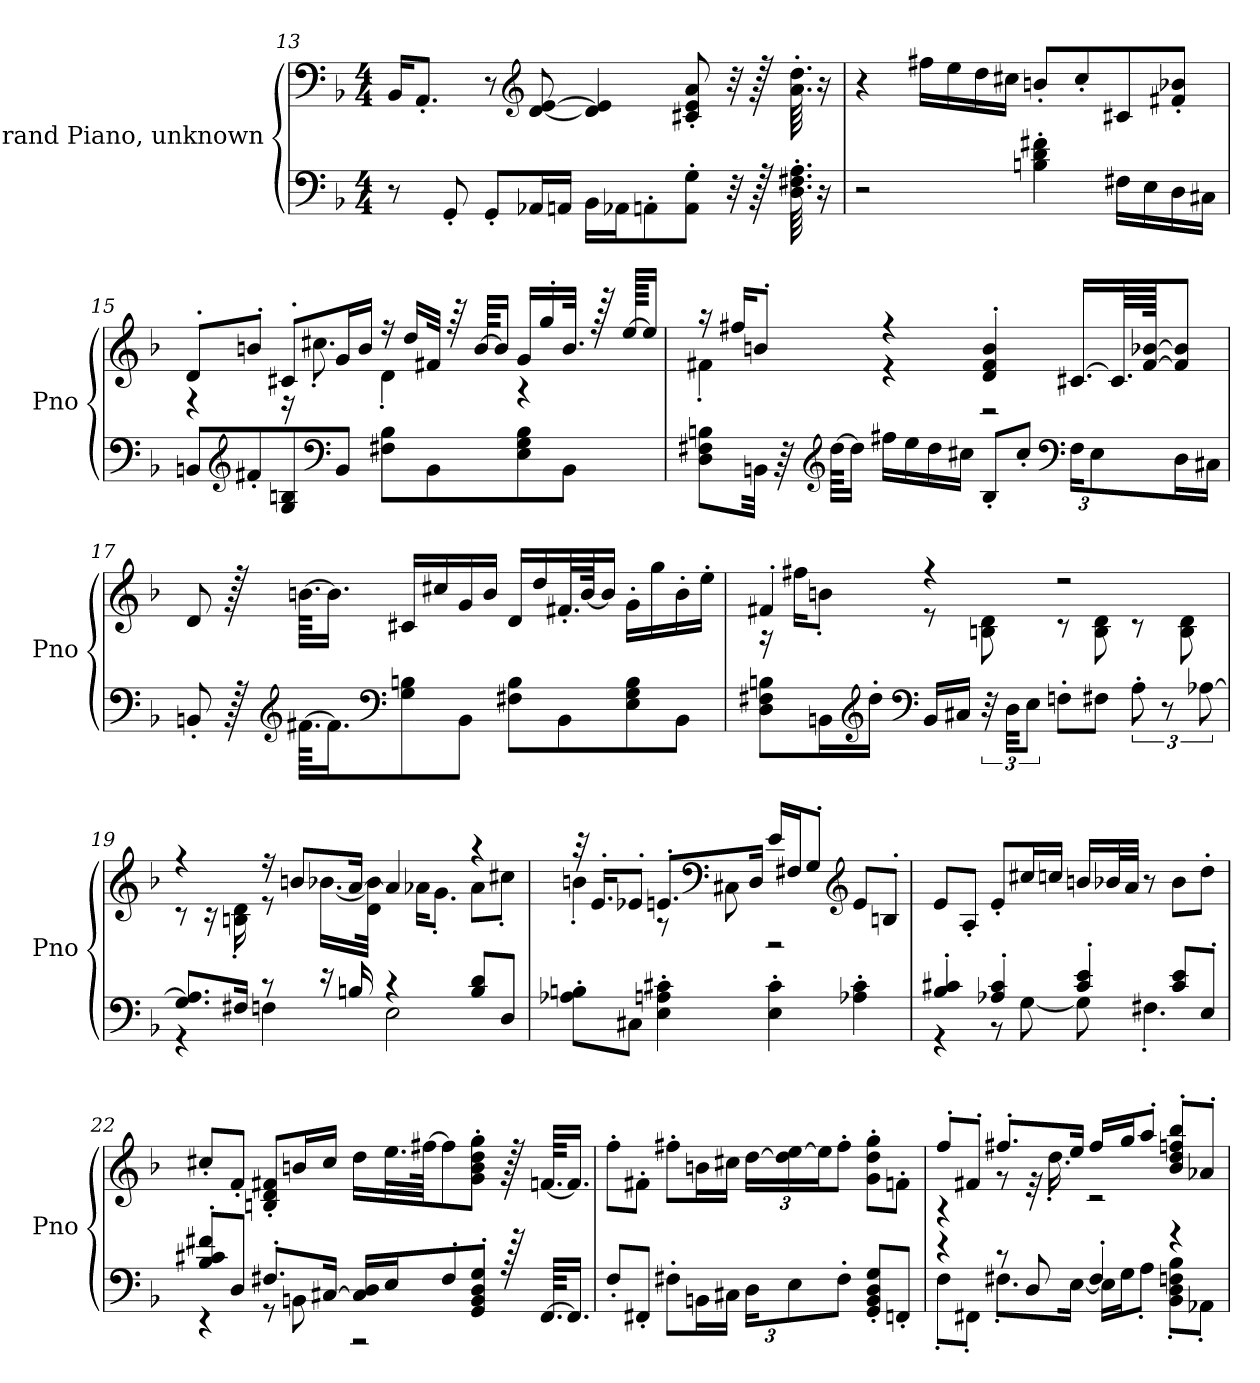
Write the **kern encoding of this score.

**kern	**kern
*part1	*part1
*staff2	*staff1
*I"Grand Piano, unknown	*
*I'Pno	*
*clefF4	*clefF4
*k[b-]	*k[b-]
*M4/4	*M4/4
=13	=13
8r	16BB-/KL
.	8.AA'/J
8GG'/	.
8GG'/L	8r
*	*clefG2
16AA-X/L	[8d/ [8e/
16AAn/JJ	.
16BB-\LL	4d/] 4e/]
16AA-X\J	.
8AAn'\	.
8AA\' 8G\'J	8c#X/' 8e/' 8a/'
32r	32r
128r	128r
64.D\' 64.F#X\' 64.A\'	64.a\' 64.dd\'
16r	16r
!!LO:LB:g=z
=14	=14
2r	4r
.	16ff#X\LL
.	16ee\
.	16dd\
.	16cc#X\JJ
4Bn\' 4d\' 4f#X\'	8bn'/L
.	8cc#'/
16F#X\LL	8c#X/
16E\	.
16D\	8f#X/' 8b-X/'J
16C#X\JJ	.
=15	=15
*	*^
8BBn/L	8d'/L	4r
*clefG2	*	*
8f#X'/	8bn'/J	.
8G/ 8Bn/	8c#X'/L	16r
.	.	8.cc#X'\
*clefF4	*	*
8BB/J	16g/L	.
.	16b/JJ	.
8F#X\ 8B\L	16r	4d'\
.	16dd/LL	.
8BB\	32f#X/JJk	.
.	64r	.
.	[64b/KKLL	.
.	16b/JJ]	.
8E\ 8G\ 8B\	16g/LL	4r
.	16gg'/	.
8BB\J	32.b/JJk	.
.	128r	.
.	[128ee/KKKLL	.
.	16ee/JJ]	.
!!LO:LB:g=z	!!
=16	=16	=16
8D\ 8F#X\ 8Bn\L	16r	4f#X'\
.	16ff#X/KL	.
32BBn\Jkk	8bn'/J	.
64r	.	.
*clefG2	*	*
[64dd\KKLL	.	.
16dd\JJ]	.	.
16ff#X\LL	4r	4r
16ee\	.	.
16dd\	.	.
16cc#X\JJ	.	.
8B'/L	4d/' 4f#/' 4b/'	2r
8cc#'/J	.	.
*clefF4	*	*
*Xbrackettup	*	*
24F#\KL	[16.c#X/LL	.
12E\	.	.
.	64.c#/LL]	.
.	[128f#/ [128b-X/JJJK	.
16D\L	8f#/] 8b-/]J	.
16C#X\JJ	.	.
*	*v	*v
!!LO:LB:g=z
=17	=17
8BBn'/	8d/
128r	128r
*clefG2	*
[64.f#X\KKLL	[64.bn\KKLL
16.f#\J]	16.b\JJ]
*clefF4	*
8G\ 8Bn\	16c#X/LL
.	16cc#X/
8BB\J	16g/
.	16b/JJ
8F#X\ 8B\L	16d/LL
.	16dd/
8BB\	32.f#X'/L
.	[64b/JK
.	16b/JJ]
8E\ 8G\ 8B\	16g'\LL
.	16gg\
8BB\J	16b'\
.	16ee'\JJ
!!LO:LB:g=z
=18	=18
*	*^
8D\ 8F#X\ 8Bn\L	4f#X'/	16r
.	.	16ff#X\KL
16BBn\L	.	8bn'\J
*clefG2	*	*
16dd'\JJ	.	.
*clefF4	*	*
16BB/LL	4r	8r
16C#X/JJ	.	.
*brackettup	*	*
48r	.	8Bn\ 8d\
48D\KKL	.	.
12E\J	.	.
8Fn'\L	2r	8r
8F#X\J	.	8B\ 8d\
12A'\	.	8r
12r	.	.
.	.	8B\ 8d\
[12A-X\	.	.
=19	=19	=19
*^	*	*
8.G/ 8.A-/]L	4r	4r	8r
.	.	.	16r
16F#X/Jk	.	.	16Bn\' 16d\'
8r	4Fn\	16r	8r
.	.	8bn/L	.
16r	.	.	[16.b-X\LL
16Bn/	.	[16a/Jk	.
.	.	.	32d\ 32b-\]JJk
4r	2E\	4a/]	16a-X\KL
.	.	.	8.g'\J
8B/ 8d/L	.	4r	8a-\L
8D/J	.	.	8cc#X'\J
*v	*v	*	*
!!LO:LB:g=z	!!
=20	=20	=20
8A-X\' 8Bn\'L	32r	4bn'\
.	16.e'/KL	.
8C#X\J	8e-X'/J	.
4E\' 4An\' 4c#X\'	8.en'/L	8r
*	*clefF4	*
.	.	8C#X\
.	16D/Jk	.
4E\' 4c#\'	16e/LL	2r
.	16F#X/J	.
.	8G'/J	.
*	*clefG2	*
4A-X\' 4c#\'	8e/L	.
.	8Bn'/J	.
*	*v	*v
=21	=21
*^	*
4B-/' 4c#X/'	4r	8e/L
.	.	8A'/J
4A-X/' 4c#/'	8r	8e'/L
.	[8G\	16cc#X/L
.	.	16ccn/JJ
4c#/' 4e/'	8G\]	16bn/LL
.	.	32b-X/L
.	.	32a/JJJ
.	4.F#X'\	8r
8c#/ 8e/L	.	8b-\L
8E'/J	.	8dd'\J
!!LO:PB:g=z
=22	=22	=22
8B-/' 8c#X/' 8f#X/'L	4r	8cc#X'/L
8D/J	.	8f'/J
8.F#X'/L	8r	8Bn/' 8d/' 8f#X/'L
.	8BBn\	16bn/L
[16C#X/Jk	.	16cc#/JJ
16C#/] 16D/LL	2r	16dd\LL
16E/J	.	32.ee\L
.	.	[64ff#X\JJK
8F#'/	.	8ff#\]
8GG/' 8BB/' 8D/' 8G/'J	.	8g\' 8b\' 8dd\' 8gg\'J
128r	.	128r
[64.FF/KKLL	.	[64.fn/KKLL
16.FF/JJ]	.	16.f/JJ]
*v	*v	*
=23	=23
8F'/L	8ff'\L
8FF#X'/J	8f#X'\J
8F#X'\L	8ff#X'\L
16BBn\L	16bn\L
16C#X\JJ	16cc#X\JJ
*Xbrackettup	*Xbrackettup
24D\KL	[24dd\LL
12E\	24dd\] [24ee\
.	24ee\J]
8F#'\J	8ff#'\J
8GG/' 8BB/' 8D/' 8G/'L	8g\' 8dd\' 8gg\'L
8FFn'/J	8fn'\J
!!LO:LB:g=z
=24	=24
*^	*^
4r	8F'\L	8ff'/L	4r
.	8FF#X'\J	8f#X'/J	.
8r	8.F#X'\L	8.ff#X'/L	8r
8D/	.	.	32r
.	.	.	16.dd'\
.	[16E\Jk	16ee/Jk	.
4F#'/	16E\LL]	16ff#/LL	2r
.	16G\J	16gg/J	.
.	8A'\J	8aa'/J	.
4r	8BB-\' 8D\' 8Fn\' 8B-\'L	8b-/' 8dd/' 8ffn/' 8bb-/'L	.
.	8AA-X'\J	8a-X'/J	.
*v	*v	*	*
*	*v	*v
=	=
*-	*-
